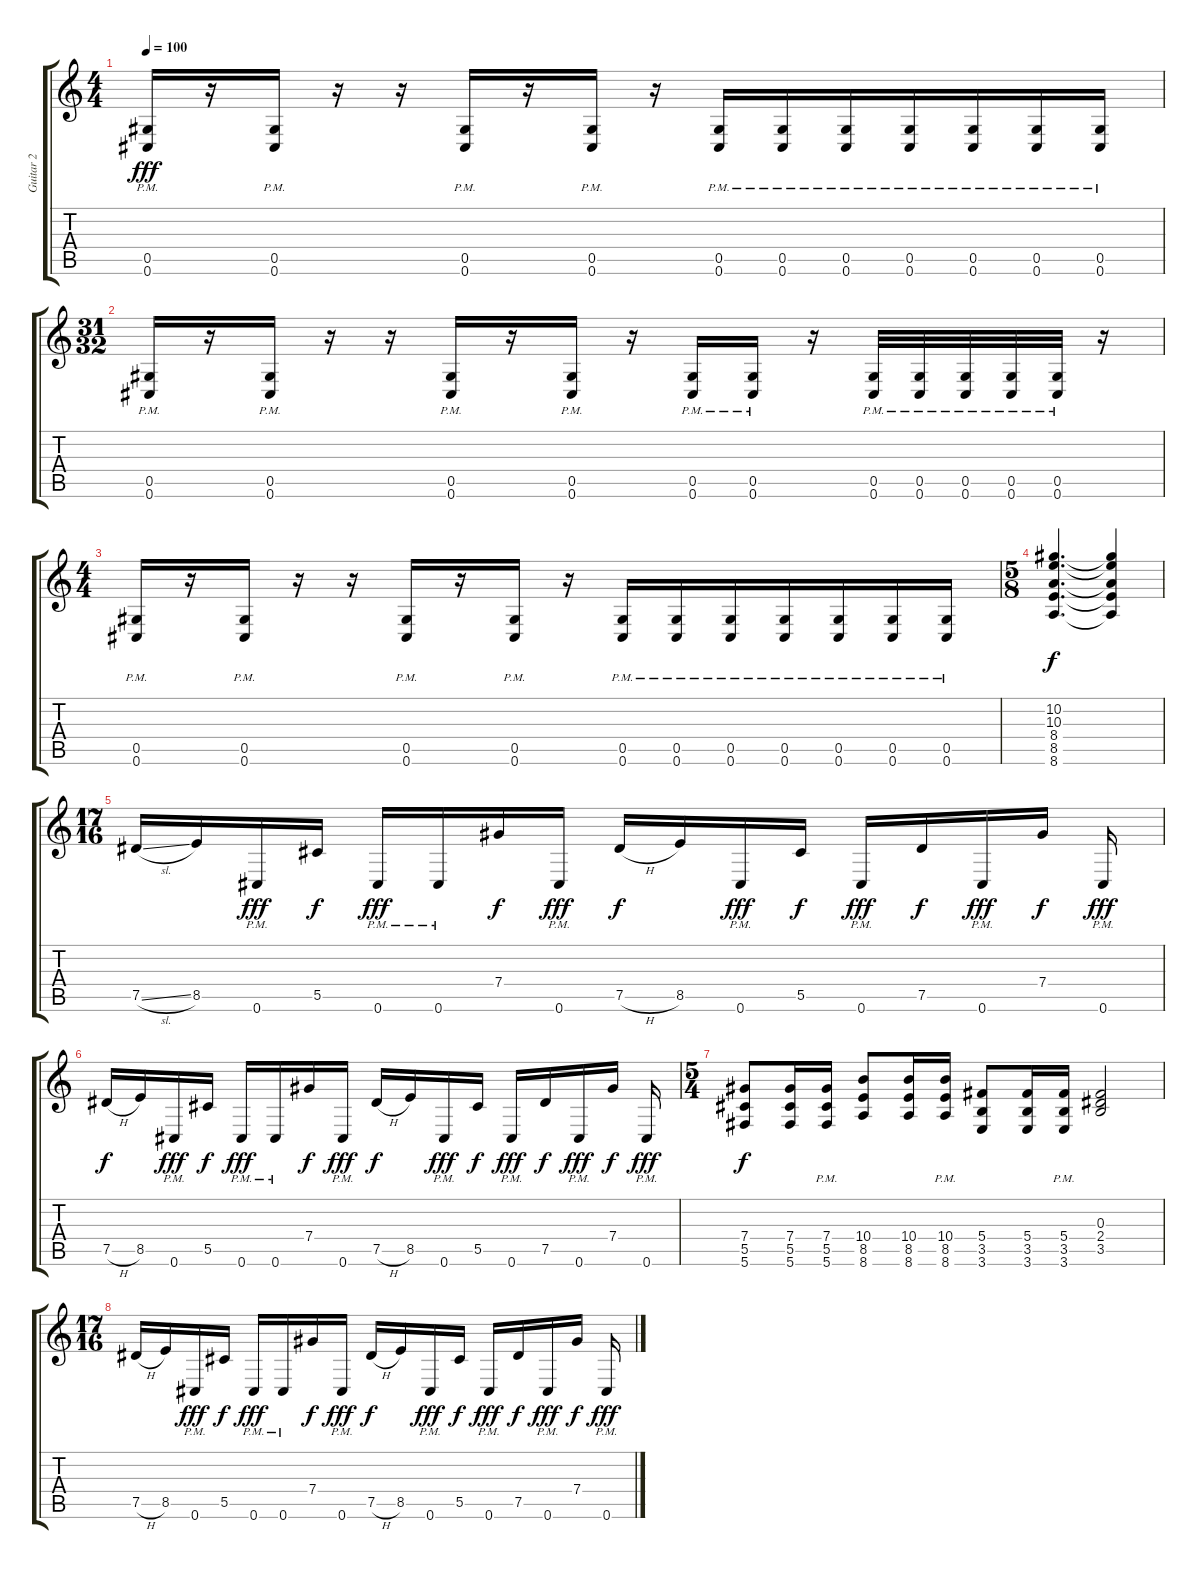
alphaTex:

\track ("Guitar 2" "Guitar 2") {instrument distortionguitar}
\staff {score tabs}
\tuning (Eb4 Bb3 Gb3 Db3 Ab2 Db2) {hide}
\ts (4 4)
\tempo 100
\clef g2
\ks c
(0.5{pm} 0.6{pm}).16{dy fff} r.16 (0.5{pm} 0.6{pm}).16 r.16 r.16 (0.5{pm} 0.6{pm}).16 r.16 (0.5{pm} 0.6{pm}).16 r.16 (0.5{pm} 0.6{pm}).16{beam merge} (0.5{pm} 0.6{pm}).16{beam merge} (0.5{pm} 0.6{pm}).16{beam merge} (0.5{pm} 0.6{pm}).16{beam merge} (0.5{pm} 0.6{pm}).16{beam merge} (0.5{pm} 0.6{pm}).16 (0.5{pm} 0.6{pm}).16 |
\ts (31 32)
(0.5{pm} 0.6{pm}).16 r.16 (0.5{pm} 0.6{pm}).16 r.16 r.16 (0.5{pm} 0.6{pm}).16 r.16 (0.5{pm} 0.6{pm}).16 r.16 (0.5{pm} 0.6{pm}).16{beam merge} (0.5{pm} 0.6{pm}).16 r.16 (0.5{pm} 0.6{pm}).32{beam merge} (0.5{pm} 0.6{pm}).32{beam merge} (0.5{pm} 0.6{pm}).32{beam merge} (0.5{pm} 0.6{pm}).32{beam merge} (0.5{pm} 0.6{pm}).32 r.16 |
\ts (4 4)
(0.5{pm} 0.6{pm}).16 r.16 (0.5{pm} 0.6{pm}).16 r.16 r.16 (0.5{pm} 0.6{pm}).16 r.16 (0.5{pm} 0.6{pm}).16 r.16 (0.5{pm} 0.6{pm}).16{beam merge} (0.5{pm} 0.6{pm}).16{beam merge} (0.5{pm} 0.6{pm}).16{beam merge} (0.5{pm} 0.6{pm}).16{beam merge} (0.5{pm} 0.6{pm}).16{beam merge} (0.5{pm} 0.6{pm}).16 (0.5{pm} 0.6{pm}).16 |
\ts (5 8)
(10.2 10.3 8.4 8.5 8.6).4{d dy f} (10.2{t} 10.3{t} 8.4{t} 8.5{t} 8.6{t}).4 |
\ts (17 16)
7.5{sl}.16{beam merge} 8.5.16{beam merge} 0.6{pm}.16{dy fff beam merge} 5.5.16{dy f} 0.6{pm}.16{dy fff beam merge} 0.6{pm}.16{beam merge} 7.4.16{dy f beam merge} 0.6{pm}.16{dy fff} 7.5{h}.16{dy f beam merge} 8.5.16{beam merge} 0.6{pm}.16{dy fff beam merge} 5.5.16{dy f} 0.6{pm}.16{dy fff beam merge} 7.5.16{dy f beam merge} 0.6{pm}.16{dy fff beam merge} 7.4.16{dy f} 0.6{pm}.16{dy fff} |
7.5{h}.16{dy f beam merge} 8.5.16{beam merge} 0.6{pm}.16{dy fff beam merge} 5.5.16{dy f} 0.6{pm}.16{dy fff beam merge} 0.6{pm}.16{beam merge} 7.4.16{dy f beam merge} 0.6{pm}.16{dy fff} 7.5{h}.16{dy f beam merge} 8.5.16{beam merge} 0.6{pm}.16{dy fff beam merge} 5.5.16{dy f} 0.6{pm}.16{dy fff beam merge} 7.5.16{dy f beam merge} 0.6{pm}.16{dy fff beam merge} 7.4.16{dy f} 0.6{pm}.16{dy fff} |
\ts (5 4)
(7.4 5.5 5.6).8{dy f} (7.4 5.5 5.6).16 (7.4{pm} 5.5{pm} 5.6{pm}).16 (10.4 8.5 8.6).8 (10.4 8.5 8.6).16 (10.4{pm} 8.5{pm} 8.6{pm}).16 (5.4 3.5 3.6).8 (5.4 3.5 3.6).16 (5.4{pm} 3.5{pm} 3.6{pm}).16 (0.3 2.4 3.5).2 |
\ts (17 16)
7.5{h}.16{beam merge} 8.5.16{beam merge} 0.6{pm}.16{dy fff beam merge} 5.5.16{dy f} 0.6{pm}.16{dy fff beam merge} 0.6{pm}.16{beam merge} 7.4.16{dy f beam merge} 0.6{pm}.16{dy fff} 7.5{h}.16{dy f beam merge} 8.5.16{beam merge} 0.6{pm}.16{dy fff beam merge} 5.5.16{dy f} 0.6{pm}.16{dy fff beam merge} 7.5.16{dy f beam merge} 0.6{pm}.16{dy fff beam merge} 7.4.16{dy f} 0.6{pm}.16{dy fff}
